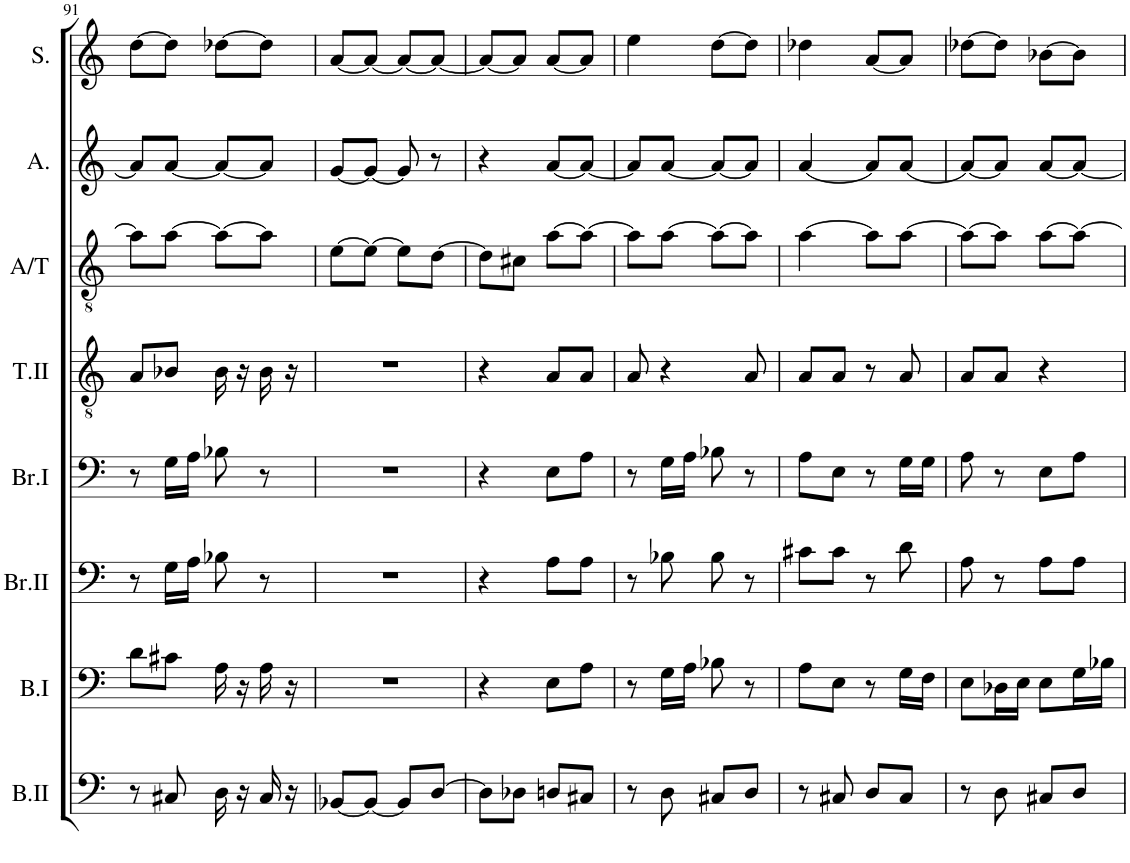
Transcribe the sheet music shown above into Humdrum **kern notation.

**kern	**kern	**kern	**kern	**kern	**kern	**kern	**kern
*part8	*part7	*part6	*part5	*part4	*part3	*part2	*part1
*staff8	*staff7	*staff6	*staff5	*staff4	*staff3	*staff2	*staff1
*I"Bass II	*I"Bass I	*I"Baritone II	*I"Baritone I	*I"Tenor II	*I"Altenor	*I"Alto	*I"Soprano
*I'B.II	*I'B.I	*I'Br.II	*I'Br.I	*I'T.II	*I'A/T	*I'A.	*I'S.
!!LO:PB:g=z
*clefF4	*clefF4	*clefF4	*clefF4	*clefGv2	*clefGv2	*clefG2	*clefG2
*	*	*	*	*	*Trd1c2	*	*
*k[]	*k[]	*k[]	*k[]	*k[]	*k[]	*k[]	*k[]
*M2/4	*M2/4	*M2/4	*M2/4	*M2/4	*M2/4	*M2/4	*M2/4
=91	=91	=91	=91	=91	=91	=91	=91
8r	8d\L	8r	8r	8A/L	8a\L]	8a/L]	[8dd\L
8C#X/	8c#X\J	16G\LL	16G\LL	8B-X/J	[8a\J	[8a/J	8dd\J]
.	.	16A\JJ	16A\JJ	.	.	.	.
16D\	16A\	8B-X\	8B-X\	16B-\	8a\L_	8a/L_	[8dd-X\L
16r	16r	.	.	16r	.	.	.
16C#/	16A\	8r	8r	16B-\	8a\J]	8a/J]	8dd-\J]
16r	16r	.	.	16r	.	.	.
=92	=92	=92	=92	=92	=92	=92	=92
[8BB-X/L	2r	2r	2r	2r	[8e\L	[8g/L	[8a/L
8BB-/J_	.	.	.	.	8e\J_	8g/J_	8a/J_
8BB-/L]	.	.	.	.	8e\L]	8g/]	8a/L_
[8D/J	.	.	.	.	[8d\J	8r	8a/J_
=93	=93	=93	=93	=93	=93	=93	=93
8D\L]	4r	4r	4r	4r	8d\L]	4r	8a/L_
8D-X\J	.	.	.	.	8c#X\J	.	8a/J]
8Dn/L	8E\L	8A\L	8E\L	8A/L	[8a\L	[8a/L	[8a/L
8C#X/J	8A\J	8A\J	8A\J	8A/J	8a\J_	8a/J_	8a/J]
=94	=94	=94	=94	=94	=94	=94	=94
8r	8r	8r	8r	8A/	8a\L]	8a/L]	4ee\
8D\	16G\LL	8B-X\	16G\LL	4r	[8a\J	[8a/J	.
.	16A\JJ	.	16A\JJ	.	.	.	.
8C#X/L	8B-X\	8B-\	8B-X\	.	8a\L_	8a/L_	[8dd\L
8D/J	8r	8r	8r	8A/	8a\J]	8a/J]	8dd\J]
=95	=95	=95	=95	=95	=95	=95	=95
8r	8A\L	8c#X\L	8A\L	8A/L	[4a\	[4a/	4dd-X\
8C#X/	8E\J	8c#\J	8E\J	8A/J	.	.	.
8D/L	8r	8r	8r	8r	8a\L]	8a/L]	[8a/L
8C#/J	16G\LL	8d\	16G\LL	8A/	[8a\J	[8a/J	8a/J]
.	16F\JJ	.	16G\JJ	.	.	.	.
=96	=96	=96	=96	=96	=96	=96	=96
8r	8E\L	8A\	8A\	8A/L	8a\L_	8a/L_	[8dd-X\L
8D\	16D-X\L	8r	8r	8A/J	8a\J]	8a/J]	8dd-\J]
.	16E\JJ	.	.	.	.	.	.
8C#X/L	8E\L	8A\L	8E\L	4r	[8a\L	[8a/L	[8b-X\L
8D/J	16G\L	8A\J	8A\J	.	8a\J_	8a/J_	8b-\J]
.	16B-X\JJ	.	.	.	.	.	.
=	=	=	=	=	=	=	=
*-	*-	*-	*-	*-	*-	*-	*-
